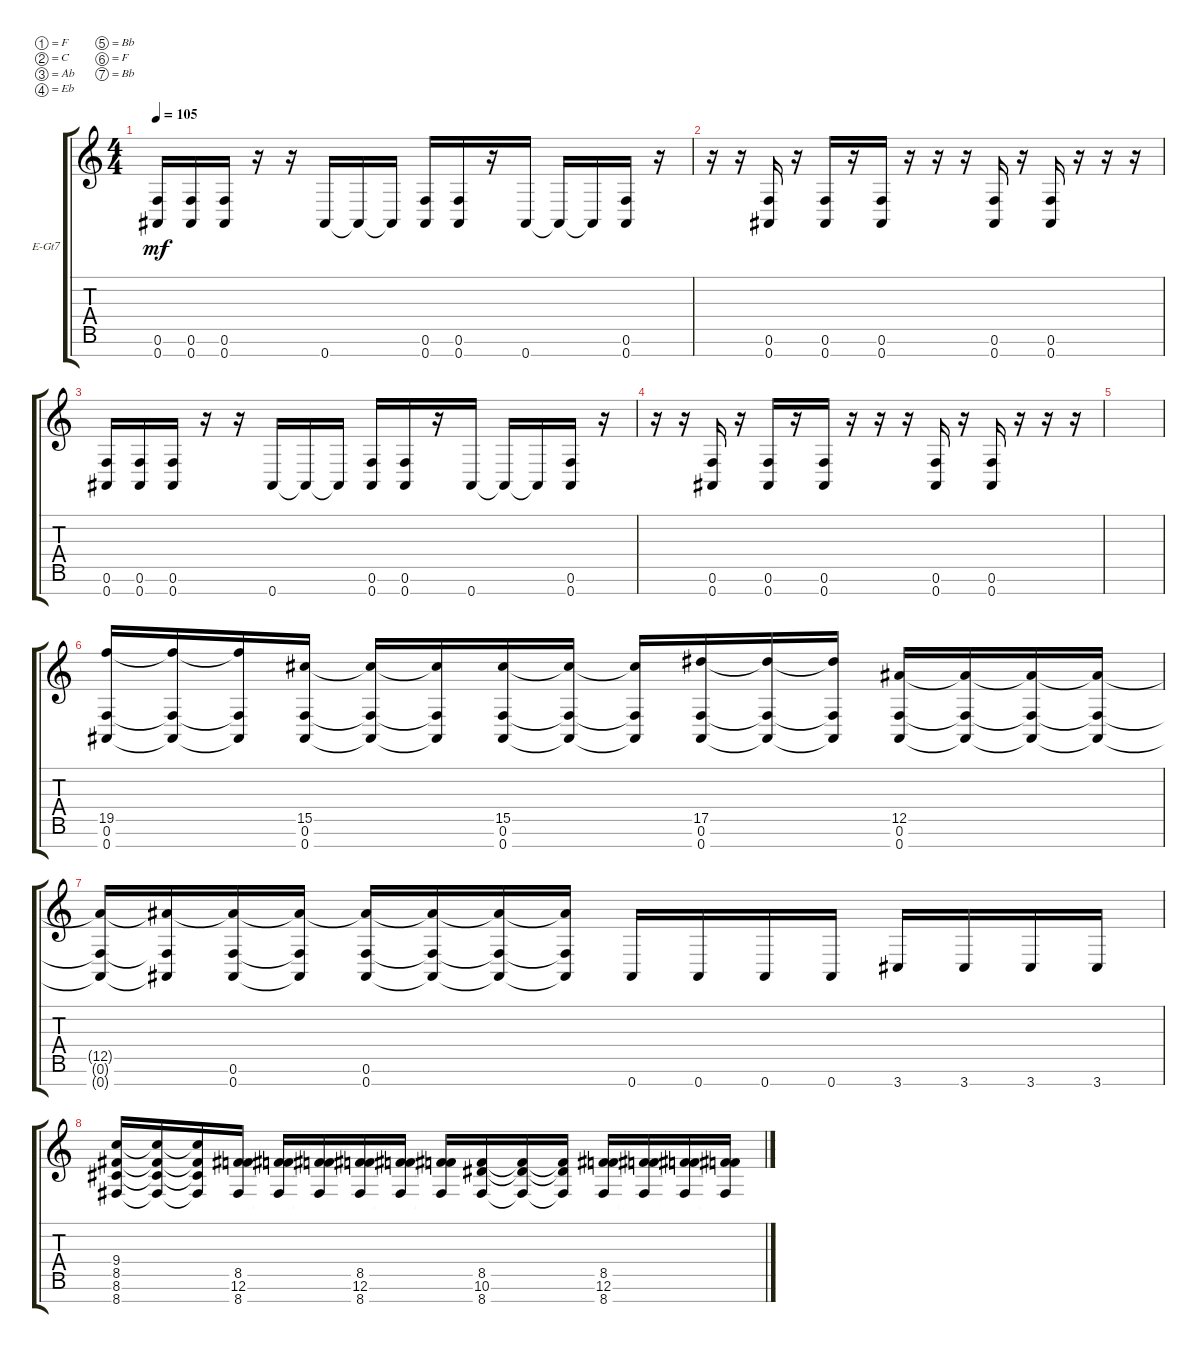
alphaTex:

\defaultSystemsLayout 4
\bracketExtendMode groupsimilarinstruments
\firstSystemTrackNameOrientation horizontal
\otherSystemsTrackNameOrientation horizontal
\track ("Rhythm" "E-Gt7") {instrument distortionguitar}
\staff {score tabs}
\tuning (F4 C4 Ab3 Eb3 Bb2 F2 Bb1)
\ts (4 4)
\tempo 105
\clef g2
\ks c
(0.7 0.6).16{dy mf} (0.6 0.7).16 (0.7 0.6).16 r.16 r.16 0.7.16 0.7{t}.16 0.7{t}.16 (0.7 0.6).16 (0.6 0.7).16 r.16 0.7.16 0.7{t}.16 0.7{t}.16 (0.7 0.6).16 r.16 |
r.16 r.16 (0.7 0.6).16 r.16 (0.7 0.6).16 r.16 (0.7 0.6).16 r.16 r.16 r.16 (0.6 0.7).16 r.16 (0.7 0.6).16 r.16 r.16 r.16 |
(0.7 0.6).16 (0.6 0.7).16 (0.7 0.6).16 r.16 r.16 0.7.16 0.7{t}.16 0.7{t}.16 (0.7 0.6).16 (0.6 0.7).16 r.16 0.7.16 0.7{t}.16 0.7{t}.16 (0.7 0.6).16 r.16 |
r.16 r.16 (0.7 0.6).16 r.16 (0.7 0.6).16 r.16 (0.7 0.6).16 r.16 r.16 r.16 (0.6 0.7).16 r.16 (0.7 0.6).16 r.16 r.16 r.16 |
|
(0.7 0.6 19.5).16 (0.6{t} 0.7{t} 19.5{t}).16 (0.6{t} 0.7{t} 19.5{t}).16 (0.6 0.7 15.5).16 (0.7{t} 0.6{t} 15.5{t}).16 (0.6{t} 0.7{t} 15.5{t}).16 (0.7 0.6 15.5).16 (0.6{t} 0.7{t} 15.5{t}).16 (0.7{t} 0.6{t} 15.5{t}).16 (0.6 0.7 17.5).16 (0.7{t} 0.6{t} 17.5{t}).16 (0.6{t} 0.7{t} 17.5{t}).16 (0.6 0.7 12.5).16 (0.7{t} 0.6{t} 12.5{t}).16 (0.6{t} 0.7{t} 12.5{t}).16 (0.7{t} 0.6{t} 12.5{t}).16 |
(0.6{t} 0.7{t} 12.5{t}).16 (0.7{t} 0.6{t} 12.5{t}).16 (0.6 0.7 12.5{t}).16 (0.7{t} 0.6{t} 12.5{t}).16 (0.6 0.7 12.5{t}).16 (0.7{t} 0.6{t} 12.5{t}).16 (0.7{t} 0.6{t} 12.5{t}).16 (0.6{t} 0.7{t} 12.5{t}).16 0.7.16 0.7.16 0.7.16 0.7.16 3.7.16 3.7.16 3.7.16 3.7.16 |
(8.6 8.5 9.4 8.7).16 (8.6{t} 9.4{t} 8.5{t} 8.7{t}).16 (8.6{t} 9.4{t} 8.5{t} 8.7{t}).16 (12.6 8.5 8.7).16 (12.6{t} 8.5{t} 8.7{t}).16 (12.6{t} 8.5{t} 8.7{t}).16 (12.6 8.5 8.7).16 (12.6{t} 8.5{t} 8.7{t}).16 (12.6{t} 8.5{t} 8.7{t}).16 (10.6 8.5 8.7).16 (10.6{t} 8.5{t} 8.7{t}).16 (10.6{t} 8.5{t} 8.7{t}).16 (12.6 8.5 8.7).16 (12.6{t} 8.5{t} 8.7{t}).16 (12.6{t} 8.5{t} 8.7{t}).16 (12.6{t} 8.5{t} 8.7{t}).16
